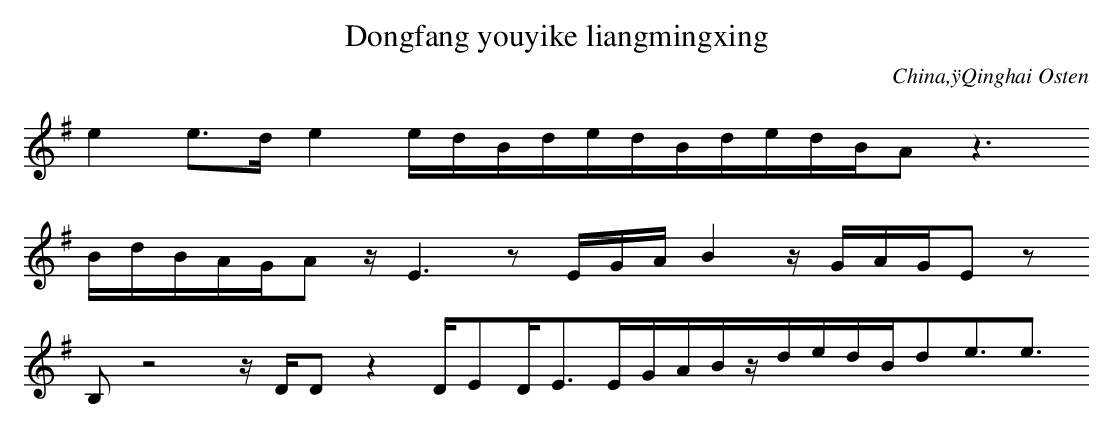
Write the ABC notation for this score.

X:1
T: Dongfang youyike liangmingxing
O: China,ÿQinghai Osten
M: none
L: 1/16
K: G
e4e3de4edBdedBdedBA2z6
BdBAGA2zE6z2EGAB4zGAGE2z2
B,2z8-zDD2z4DE2DE3EGABzdedBd2e3e3
